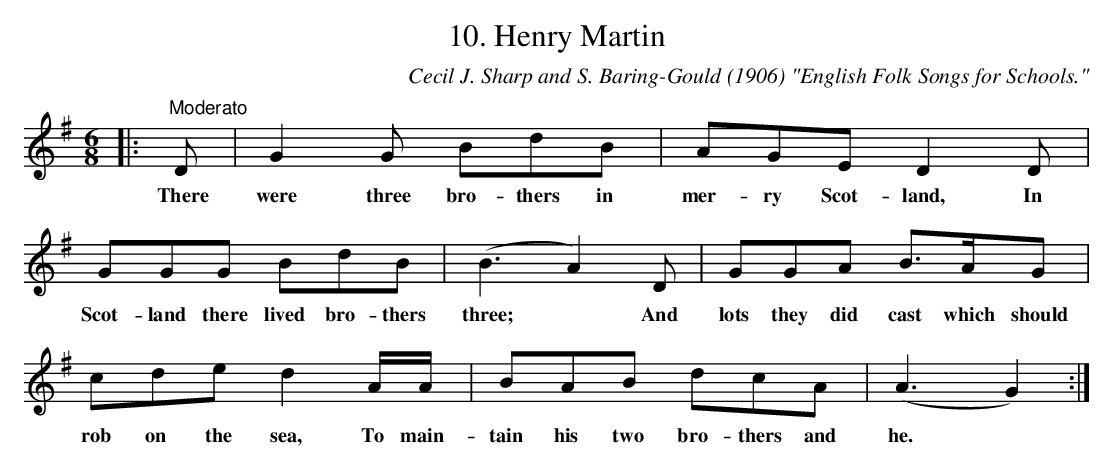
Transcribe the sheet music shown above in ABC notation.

X:1
T:10. Henry Martin
C:Cecil J. Sharp and S. Baring-Gould (1906) "English Folk Songs for Schools."
L:1/8
M:6/8
K:G
|:"^Moderato" D | G2 G BdB | AGE D2 D |$ GGG BdB | (B3 A2) D | GGA B>AG |$ cde d2 A/A/ | BAB dcA |
w: There|were three bro- thers in|mer- ry Scot- land, In|Scot- land there lived bro- thers|three; * And|lots they did cast which should|rob on the sea, To main-|tain his two bro- thers and|
(A3 G2) :|
w: he. *|
